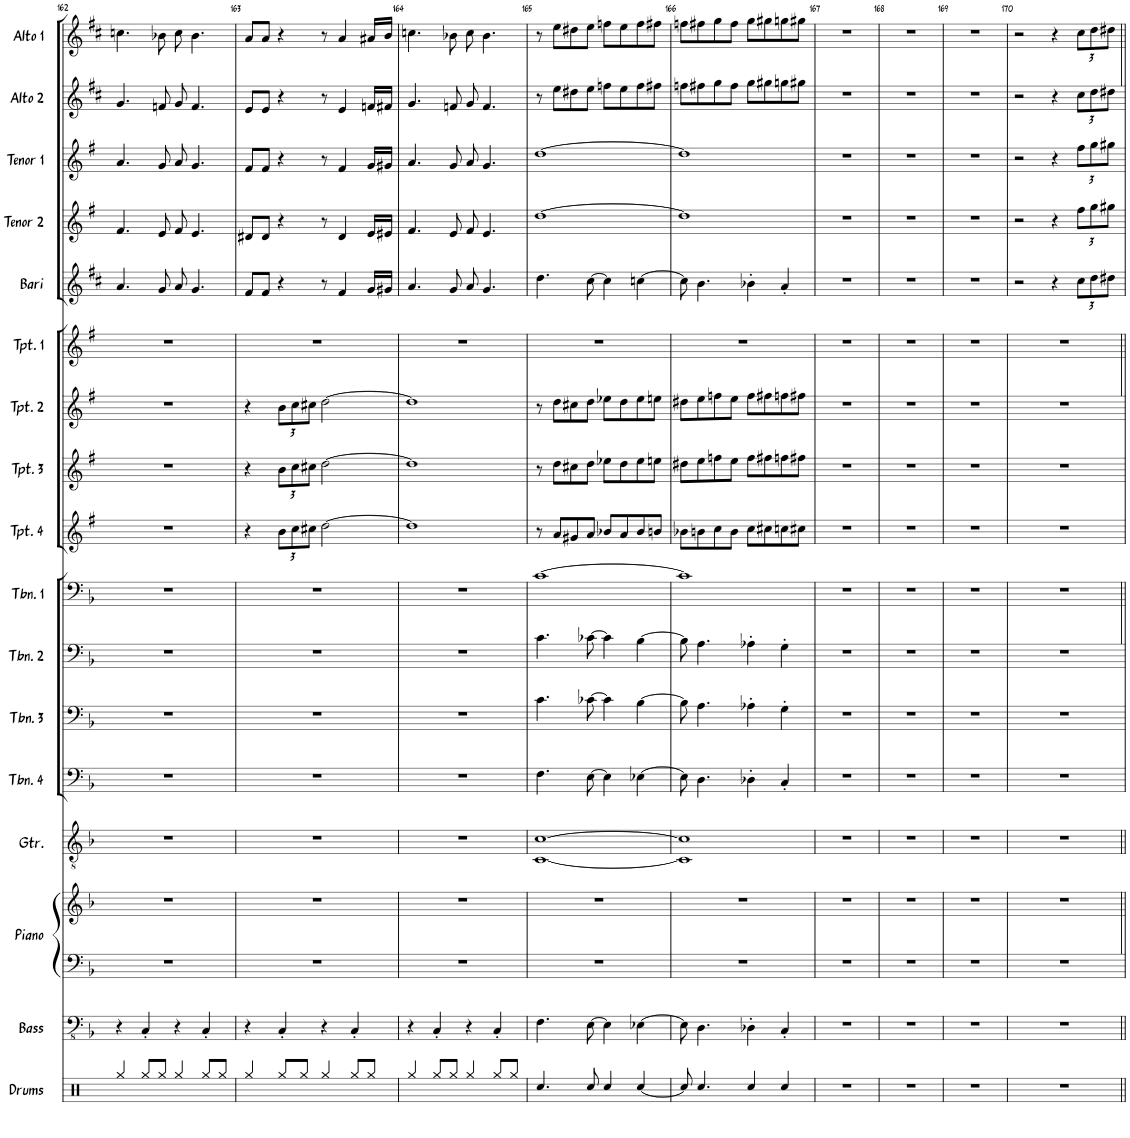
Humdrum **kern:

**kern	**kern	**kern	**kern	**kern	**kern	**kern	**kern	**kern	**kern	**kern	**kern	**kern	**kern	**kern	**kern	**kern	**kern
*part17	*part16	*part15	*part15	*part14	*part13	*part12	*part11	*part10	*part9	*part8	*part7	*part6	*part5	*part4	*part3	*part2	*part1
*staff18	*staff17	*staff16	*staff15	*staff14	*staff13	*staff12	*staff11	*staff10	*staff9	*staff8	*staff7	*staff6	*staff5	*staff4	*staff3	*staff2	*staff1
*I"Drums	*I"Bass	*I"Piano	*	*I"Guitar	*I"Trombone 4	*I"Trombone 3	*I"Trombone 2	*I"Trombone 1	*I"Trumpet 4	*I"Trumpet 3	*I"Trumpet 2	*I"Trumpet 1	*I"Baritone Sax	*I"Tenor Sax 2	*I"Tenor Sax 1	*I"Alto Sax 2	*I"Alto Sax 1
*I'Drums	*I'Bass	*I'Piano	*	*I'Gtr.	*I'Tbn. 4	*I'Tbn. 3	*I'Tbn. 2	*I'Tbn. 1	*I'Tpt. 4	*I'Tpt. 3	*I'Tpt. 2	*I'Tpt. 1	*I'Bari	*I'Tenor 2	*I'Tenor 1	*I'Alto 2	*I'Alto 1
!!LO:PB:g=z
*clefX	*clefFv4	*clefF4	*clefG2	*clefGv2	*clefF4	*clefF4	*clefF4	*clefF4	*clefG2	*clefG2	*clefG2	*clefG2	*clefG2	*clefG2	*clefG2	*clefG2	*clefG2
*	*	*	*	*	*	*	*	*	*Trd1c2	*Trd1c2	*Trd1c2	*Trd1c2	*Trd12c21	*Trd8c14	*Trd8c14	*Trd5c9	*Trd5c9
*k[]	*k[b-]	*k[b-]	*k[b-]	*k[b-]	*k[b-]	*k[b-]	*k[b-]	*k[b-]	*k[f#]	*k[f#]	*k[f#]	*k[f#]	*k[f#c#]	*k[f#]	*k[f#]	*k[f#c#]	*k[f#c#]
*M4/4	*M4/4	*M4/4	*M4/4	*M4/4	*M4/4	*M4/4	*M4/4	*M4/4	*M4/4	*M4/4	*M4/4	*M4/4	*M4/4	*M4/4	*M4/4	*M4/4	*M4/4
=162	=162	=162	=162	=162	=162	=162	=162	=162	=162	=162	=162	=162	=162	=162	=162	=162	=162
4Rgg/	4r	1r	1r	1r	1r	1r	1r	1r	1r	1r	1r	1r	4.a/	4.f#/	4.a/	4.g/	4.ccn\
8Rgg/L	4CC'/	.	.	.	.	.	.	.	.	.	.	.	.	.	.	.	.
8Rgg/J	.	.	.	.	.	.	.	.	.	.	.	.	8g/	8e/	8g/	8fn/	8b-X\
4Rgg/	4r	.	.	.	.	.	.	.	.	.	.	.	8a/	8f#/	8a/	8g/	8cc\
.	.	.	.	.	.	.	.	.	.	.	.	.	4.g/	4.e/	4.g/	4.f/	4.b-\
8Rgg/L	4CC'/	.	.	.	.	.	.	.	.	.	.	.	.	.	.	.	.
8Rgg/J	.	.	.	.	.	.	.	.	.	.	.	.	.	.	.	.	.
=163	=163	=163	=163	=163	=163	=163	=163	=163	=163	=163	=163	=163	=163	=163	=163	=163	=163
4Rgg/	4r	1r	1r	1r	1r	1r	1r	1r	4r	4r	4r	1r	8f#/L	8d#X/L	8f#/L	8e/L	8a/L
.	.	.	.	.	.	.	.	.	.	.	.	.	8f#/J	8d#/J	8f#/J	8e/J	8a/J
*	*	*	*	*	*	*	*	*	*Xbrackettup	*Xbrackettup	*Xbrackettup	*	*	*	*	*	*
8Rgg/L	4CC'/	.	.	.	.	.	.	.	12b\L	12b\L	12b\L	.	4r	4r	4r	4r	4r
.	.	.	.	.	.	.	.	.	12cc\	12cc\	12cc\	.	.	.	.	.	.
8Rgg/J	.	.	.	.	.	.	.	.	.	.	.	.	.	.	.	.	.
.	.	.	.	.	.	.	.	.	12cc#X\J	12cc#X\J	12cc#X\J	.	.	.	.	.	.
4Rgg/	4r	.	.	.	.	.	.	.	[2dd\	[2dd\	[2dd\	.	8r	8r	8r	8r	8r
.	.	.	.	.	.	.	.	.	.	.	.	.	4f#/	4d#/	4f#/	4e/	4a/
8Rgg/L	4CC'/	.	.	.	.	.	.	.	.	.	.	.	.	.	.	.	.
8Rgg/J	.	.	.	.	.	.	.	.	.	.	.	.	16g/LL	16e/LL	16g/LL	16fn/LL	16a#X/LL
.	.	.	.	.	.	.	.	.	.	.	.	.	16g#X/JJ	16e#X/JJ	16g#X/JJ	16f#X/JJ	16b/JJ
=164	=164	=164	=164	=164	=164	=164	=164	=164	=164	=164	=164	=164	=164	=164	=164	=164	=164
4Rgg/	4r	1r	1r	1r	1r	1r	1r	1r	1dd]	1dd]	1dd]	1r	4.a/	4.f#/	4.a/	4.g/	4.ccn\
8Rgg/L	4CC'/	.	.	.	.	.	.	.	.	.	.	.	.	.	.	.	.
8Rgg/J	.	.	.	.	.	.	.	.	.	.	.	.	8g/	8e/	8g/	8fn/	8b-X\
4Rgg/	4r	.	.	.	.	.	.	.	.	.	.	.	8a/	8f#/	8a/	8g/	8cc\
.	.	.	.	.	.	.	.	.	.	.	.	.	4.g/	4.e/	4.g/	4.f/	4.b-\
8Rgg/L	4CC'/	.	.	.	.	.	.	.	.	.	.	.	.	.	.	.	.
8Rgg/J	.	.	.	.	.	.	.	.	.	.	.	.	.	.	.	.	.
=165	=165	=165	=165	=165	=165	=165	=165	=165	=165	=165	=165	=165	=165	=165	=165	=165	=165
4.Rcc/	4.FF\	1r	1r	[1C [1c	4.F\	4.c\	4.c\	[1c	8r	8r	8r	1r	4.dd\	[1dd	[1dd	8r	8r
.	.	.	.	.	.	.	.	.	8a/L	8dd\L	8dd\L	.	.	.	.	8ee\L	8ee\L
.	.	.	.	.	.	.	.	.	8g#X/	8cc#X\	8cc#X\	.	.	.	.	8dd#X\	8dd#X\
8Rcc/	[8EE\	.	.	.	[8E\	[8c-X\	[8c-X\	.	8a/J	8dd\J	8dd\J	.	[8cc#\	.	.	8ee\J	8ee\J
4Rcc/	4EE\]	.	.	.	4E\]	4c-\]	4c-\]	.	8b-X/L	8ee-X\L	8ee-X\L	.	4cc#\]	.	.	8ffn\L	8ffn\L
.	.	.	.	.	.	.	.	.	8a/	8dd\	8dd\	.	.	.	.	8ee\	8ee\
[4Rcc/	[4EE-X\	.	.	.	[4E-X\	[4B-\	[4B-\	.	8b-/	8ee-\	8ee-\	.	[4ccn\	.	.	8ff\	8ff\
.	.	.	.	.	.	.	.	.	8bn/J	8een\J	8een\J	.	.	.	.	8ff#X\J	8ff#X\J
=166	=166	=166	=166	=166	=166	=166	=166	=166	=166	=166	=166	=166	=166	=166	=166	=166	=166
8Rcc/]	8EE-\]	1r	1r	1C] 1c]	8E-\]	8B-\]	8B-\]	1c]	8b-X\L	8dd#X\L	8dd#X\L	1r	8cc\]	1dd]	1dd]	8ffn\L	8ffn\L
4.Rcc/	4.DD\	.	.	.	4.D\	4.A\	4.A\	.	8bn\	8ee\	8ee\	.	4.b\	.	.	8ff#X\	8ff#X\
.	.	.	.	.	.	.	.	.	8cc\	8ffn\	8ffn\	.	.	.	.	8gg\	8gg\
.	.	.	.	.	.	.	.	.	8b\J	8ee\J	8ee\J	.	.	.	.	8ff#\J	8ff#\J
4Rcc/	4DD-X'\	.	.	.	4D-X'\	4A-X'\	4A-X'\	.	8cc\L	8ff\L	8ff\L	.	4b-X'\	.	.	8gg\L	8gg\L
.	.	.	.	.	.	.	.	.	8cc#X\	8ff#X\	8ff#X\	.	.	.	.	8gg#X\	8gg#X\
4Rcc/	4CC'/	.	.	.	4C'/	4G'\	4G'\	.	8ccn\	8ffn\	8ffn\	.	4a'/	.	.	8ggn\	8ggn\
.	.	.	.	.	.	.	.	.	8cc#X\J	8ff#X\J	8ff#X\J	.	.	.	.	8gg#X\J	8gg#X\J
=167	=167	=167	=167	=167	=167	=167	=167	=167	=167	=167	=167	=167	=167	=167	=167	=167	=167
1r	1r	1r	1r	1r	1r	1r	1r	1r	1r	1r	1r	1r	1r	1r	1r	1r	1r
=168	=168	=168	=168	=168	=168	=168	=168	=168	=168	=168	=168	=168	=168	=168	=168	=168	=168
1r	1r	1r	1r	1r	1r	1r	1r	1r	1r	1r	1r	1r	1r	1r	1r	1r	1r
=169	=169	=169	=169	=169	=169	=169	=169	=169	=169	=169	=169	=169	=169	=169	=169	=169	=169
1r	1r	1r	1r	1r	1r	1r	1r	1r	1r	1r	1r	1r	1r	1r	1r	1r	1r
=170	=170	=170	=170	=170	=170	=170	=170	=170	=170	=170	=170	=170	=170	=170	=170	=170	=170
1r	1r	1r	1r	1r	1r	1r	1r	1r	1r	1r	1r	1r	2r	2r	2r	2r	2r
.	.	.	.	.	.	.	.	.	.	.	.	.	4r	4r	4r	4r	4r
*	*	*	*	*	*	*	*	*	*	*	*	*	*Xbrackettup	*Xbrackettup	*Xbrackettup	*Xbrackettup	*Xbrackettup
.	.	.	.	.	.	.	.	.	.	.	.	.	12cc#\L	12ff#\L	12ff#\L	12cc#\L	12cc#\L
.	.	.	.	.	.	.	.	.	.	.	.	.	12dd\	12gg\	12gg\	12dd\	12dd\
.	.	.	.	.	.	.	.	.	.	.	.	.	12dd#X\J	12gg#X\J	12gg#X\J	12dd#X\J	12dd#X\J
=||	=||	=||	=||	=||	=||	=||	=||	=||	=||	=||	=||	=||	=||	=||	=||	=||	=||
*-	*-	*-	*-	*-	*-	*-	*-	*-	*-	*-	*-	*-	*-	*-	*-	*-	*-
